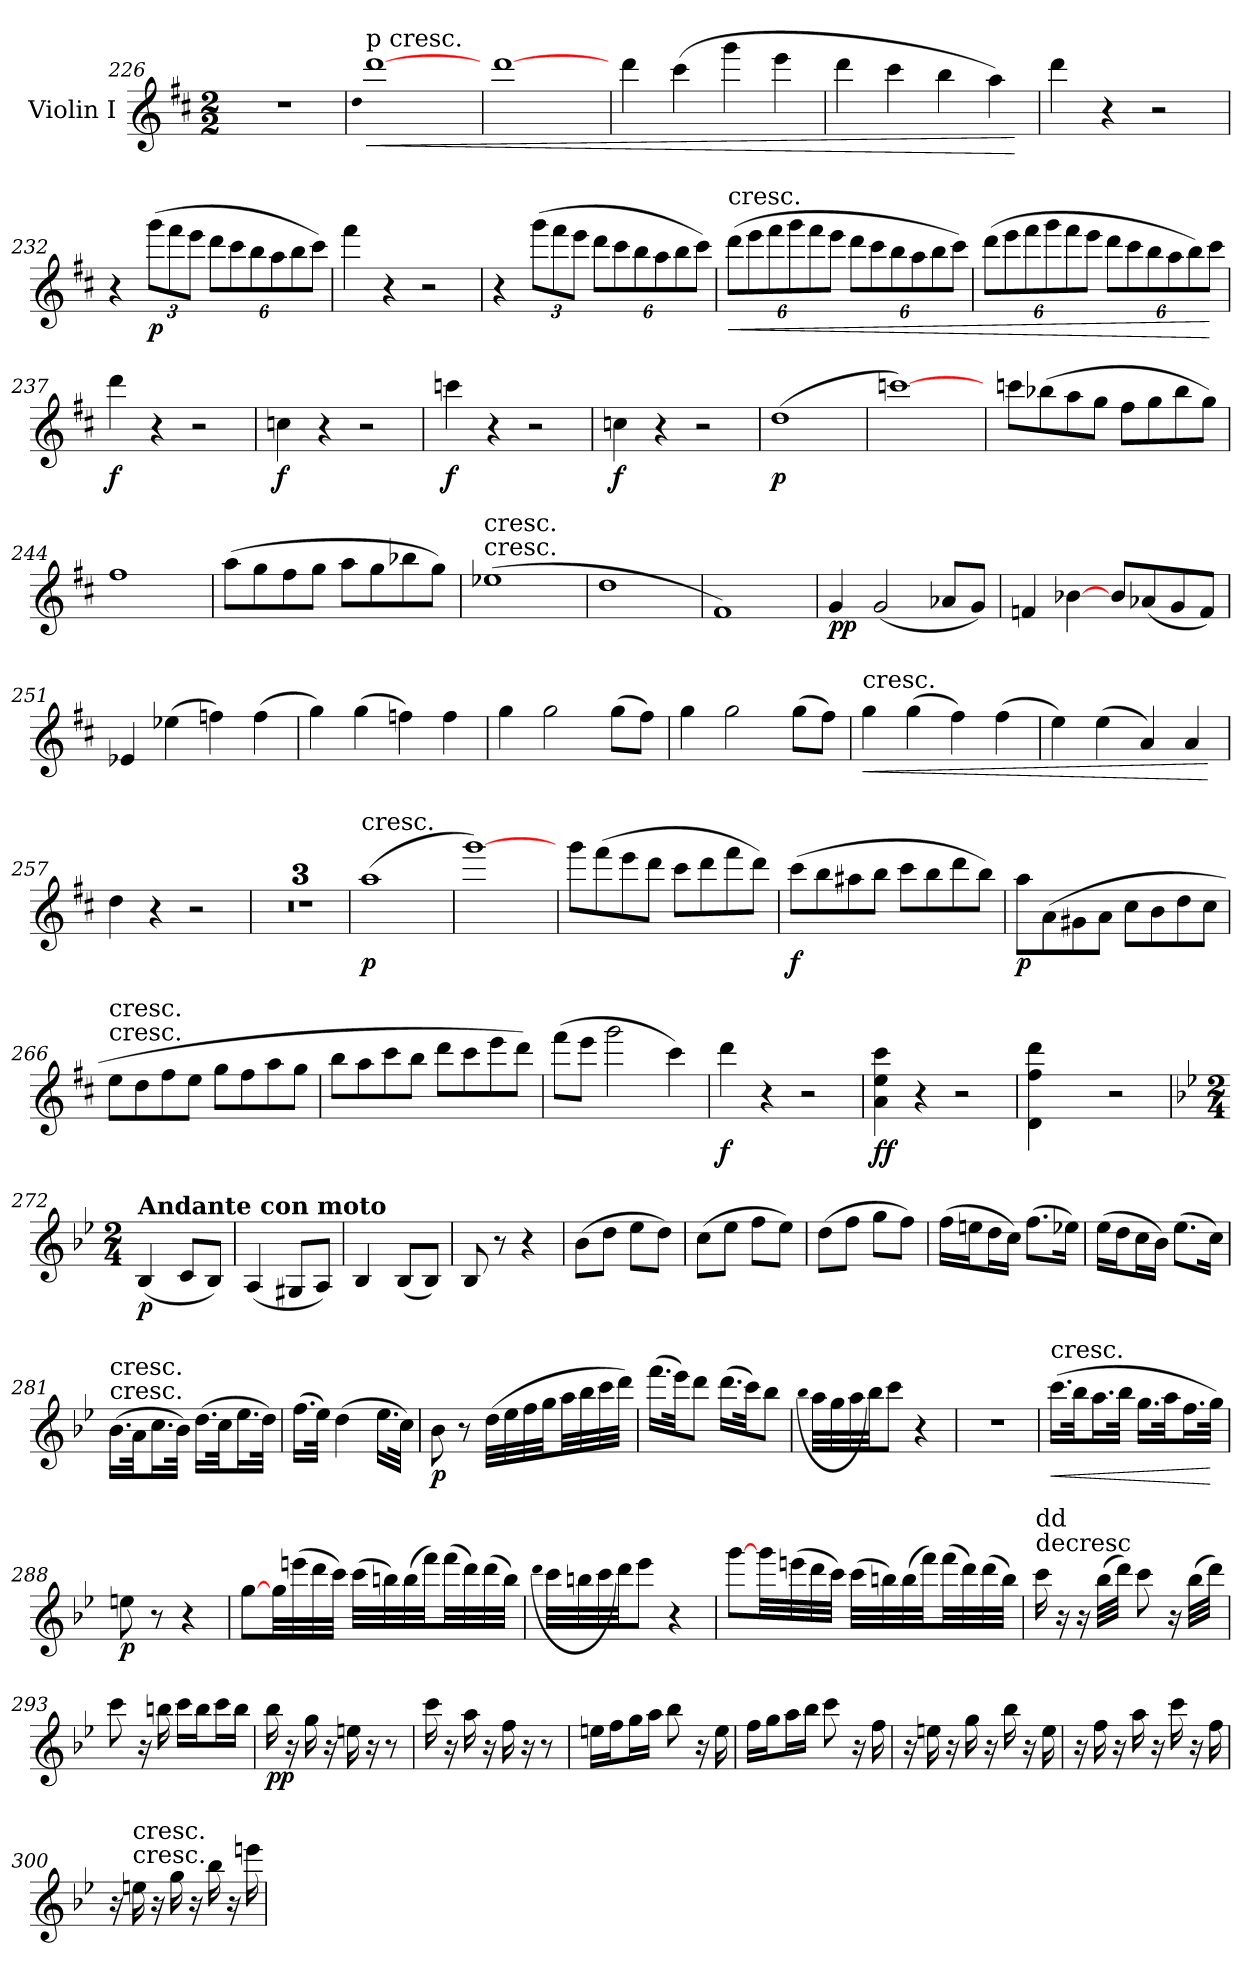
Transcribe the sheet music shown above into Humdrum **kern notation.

**kern	**dynam
*part1	*part1
*staff1	*staff1
*I"Violin I	*
*I'Vln	*
*clefG2	*
*k[f#c#]	*
*D:	*
*M2/2	*
=226	=226
1r	.
=227	=227
qqdd	.
!LO:TX:a:t=p  cresc.	!
!	!LO:HP:b
[1ddd	<
=228	=228
[1ddd	.
=229	=229
4ddd	.
(4ccc#	.
4ggg	.
4eee	.
=230	=230
4ddd	.
4ccc#	.
4bb	.
4aa)	.
.	[
=231	=231
4ddd	.
4r	.
2r	.
=232	=232
4r	.
(12ggg\L	p
12fff#\	.
12eee\J	.
12ddd\L	.
12ccc#\	.
12bb\	.
12aa\	.
12bb\	.
12ccc#\J)	.
=233	=233
4fff#	.
4r	.
2r	.
=234	=234
4r	.
(12ggg\L	.
12fff#\	.
12eee\J	.
12ddd\L	.
12ccc#\	.
12bb\	.
12aa\	.
12bb\	.
12ccc#\J)	.
=235	=235
!LO:TX:a:t=cresc.	!
!	!LO:HP:b
(12ddd\L	<
12eee\	.
12fff#\	.
12ggg\	.
12fff#\	.
12eee\J	.
12ddd\L	.
12ccc#\	.
12bb\	.
12aa\	.
12bb\	.
12ccc#\J)	.
=236	=236
(12ddd\L	.
12eee\	.
12fff#\	.
12ggg\	.
12fff#\	.
12eee\J	.
12ddd\L	.
12ccc#\	.
12bb\	.
12aa\	.
12bb\)	.
12ccc#\J	[
=237	=237
4ddd	f
4r	.
2r	.
=238	=238
4ccn	f
4r	.
2r	.
=239	=239
4cccn	f
4r	.
2r	.
=240	=240
4ccn	f
4r	.
2r	.
=241	=241
(1dd	p
=242	=242
[1cccn)	.
=243	=243
8cccn\L	.
(8bb-X\	.
8aa\	.
8gg\J	.
8ff#\L	.
8gg\	.
8bb-\	.
8gg\J)	.
=244	=244
1ff#	.
=245	=245
(8aa\L	.
8gg\	.
8ff#\	.
8gg\J	.
8aa\L	.
8gg\	.
8bb-X\	.
8gg\J)	.
=246	=246
!LO:TX:t=cresc.	!
!LO:TX:a:t=cresc.	!
(1ee-X	.
=247	=247
1dd	.
=248	=248
1f#)	.
=249	=249
4g	pp
(2g	.
8a-X/L	.
8g/J)	.
=250	=250
4fn	.
[4b-X	.
8b-/L	.
(8a-X/	.
8g/	.
8f/J)	.
=251	=251
4e-X	.
(4ee-X	.
4ffn)	.
(4ff	.
=252	=252
4gg)	.
(4gg	.
4ffn)	.
4ff	.
=253	=253
4gg	.
2gg	.
(8gg\L	.
8ff#\J)	.
=254	=254
4gg	.
2gg	.
(8gg\L	.
8ff#\J)	.
=255	=255
!LO:TX:a:t=cresc.	!
!	!LO:HP:b
4gg	<
(4gg	.
4ff#)	.
(4ff#	.
=256	=256
4ee)	.
(4ee	.
4a)	.
4a	.
.	[
=257	=257
4dd	.
4r	.
2r	.
=258	=258
1r	.
=259	=259
1r	.
=260	=260
1r	.
=261	=261
!LO:TX:a:t=cresc.	!
(1aa	p
=262	=262
[1ggg)	.
=263	=263
8ggg\L	.
(8fff#\	.
8eee\	.
8ddd\J	.
8ccc#\L	.
8ddd\	.
8fff#\	.
8ddd\J)	.
=264	=264
(8ccc#\L	f
8bb\	.
8aa#X\	.
8bb\J	.
8ccc#\L	.
8bb\	.
8ddd\	.
8bb\J)	.
=265	=265
8aa\L	p
(8a\	.
8g#X\	.
8a\J	.
8cc#\L	.
8b\	.
8dd\	.
8cc#\J	.
=266	=266
!LO:TX:t=cresc.	!
!LO:TX:a:t=cresc.	!
8ee\L	.
8dd\	.
8ff#\	.
8ee\J	.
8gg\L	.
8ff#\	.
8aa\	.
8gg\J	.
=267	=267
8bb\L	.
8aa\	.
8ccc#\	.
8bb\J	.
8ddd\L	.
8ccc#\	.
8eee\	.
8ddd\J)	.
=268	=268
(8fff#\L	.
8eee\J	.
2ggg	.
4ccc#)	.
=269	=269
4ddd	f
4r	.
2r	.
=270	=270
4a 4ee 4ccc#	ff
4r	.
2r	.
=271	=271
4d 4ff# 4ddd	.
4ryy	.
2r	.
=272	=272
*k[b-e-]	*
*B-:	*
*M2/4	*
!LO:TX:a:B:t=Andante con moto	!
(4B-	p
8c/L	.
8B-/J)	.
=273	=273
(4A	.
8G#X/L	.
8A/J)	.
=274	=274
4B-	.
(8B-/L	.
8B-/J)	.
=275	=275
8B-	.
8r	.
4r	.
=276	=276
(8b-\L	.
8dd\J	.
8ee-\L	.
8dd\J)	.
=277	=277
(8cc\L	.
8ee-\J	.
8ff\L	.
8ee-\J)	.
=278	=278
(8dd\L	.
8ff\J	.
8gg\L	.
8ff\J)	.
=279	=279
(16ff\LL	.
16een\J	.
16dd\L	.
16cc\JJ)	.
(8.ff\L	.
16ee-X\Jk)	.
=280	=280
(16ee-\LL	.
16dd\J	.
16cc\L	.
16b-\JJ)	.
(8.ee-\L	.
16cc\Jk)	.
=281	=281
!LO:TX:t=cresc.	!
!LO:TX:a:t=cresc.	!
(16.b-\LL	.
32a\Jk	.
16.cc\L	.
32b-\JJk)	.
(16.dd\LL	.
32cc\Jk	.
16.ee-\L	.
32dd\JJk)	.
=282	=282
(16.ff\LL	.
32ee-\JJk)	.
(4dd	.
16.ee-\LL	.
32cc\JJk)	.
=283	=283
8b-	p
8r	.
(32dd\LLL	.
32ee-\	.
32ff\	.
32gg\JJ	.
32aa\LL	.
32bb-\	.
32ccc\	.
32ddd\JJJ)	.
=284	=284
(16.fff\LL	.
32eee-\Jk)	.
8ddd\J	.
(16.ddd\LL	.
32ccc\Jk)	.
8bb-\J	.
=285	=285
(qqbb-	.
32aa\LLL	.
32gg\	.
32aa\	.
32bb-\JJ)	.
8ccc\J	.
4r	.
=286	=286
2r	.
=287	=287
!LO:TX:a:t=cresc.	!
!	!LO:HP:b
(16.ccc\LL	<
32bb-\Jk	.
16.aa\L	.
32bb-\JJk	.
16.gg\LL	.
32aa\Jk	.
16.ff\L	.
32gg\JJk)	[
=288	=288
8een	p
8r	.
4r	.
=289	=289
[8gg\L	.
32gg\LL	.
(32eeen\	.
32ddd\	.
32ccc\JJJ)	.
(32ccc\LLL	.
32bbn\)	.
(32bb\	.
32fff\JJ)	.
(32fff\LL	.
32ddd\)	.
(32ddd\	.
32bb\JJJ)	.
=290	=290
(qqddd	.
32ccc\LLL	.
32bbn\	.
32ccc\	.
32ddd\JJ)	.
8eee-\J	.
4r	.
=291	=291
[8ggg\L	.
32ggg\LL	.
(32eeen\	.
32ddd\	.
32ccc\JJJ)	.
(32ccc\LLL	.
32bbn\)	.
(32bb\	.
32fff\JJ)	.
(32fff\LL	.
32ddd\)	.
(32ddd\	.
32bb\JJJ)	.
=292	=292
!LO:TX:a:t=decresc	!
!LO:TX:a:t=dd	!
16ccc	.
16r	.
16r	.
(32bb-\LLL	.
32ddd\JJJ)	.
8ccc	.
16r	.
(32bb-\LLL	.
32ddd\JJJ)	.
=293	=293
8ccc	.
16r	.
16bbn	.
16ccc\LL	.
16bb\J	.
16ccc\L	.
16bb\JJ	.
=294	=294
16bb-	pp
16r	.
16gg	.
16r	.
16een	.
16r	.
8r	.
=295	=295
16ccc	.
16r	.
16aa	.
16r	.
16ff	.
16r	.
8r	.
=296	=296
16een\LL	.
16ff\J	.
16gg\L	.
16aa\JJ	.
8bb-	.
16r	.
16ee	.
=297	=297
16ff\LL	.
16gg\J	.
16aa\L	.
16bb-\JJ	.
8ccc	.
16r	.
16ff	.
=298	=298
16r	.
16een	.
16r	.
16gg	.
16r	.
16bb-	.
16r	.
16ee	.
=299	=299
16r	.
16ff	.
16r	.
16aa	.
16r	.
16ccc	.
16r	.
16ff	.
=300	=300
16r	.
!LO:TX:t=cresc.	!
!LO:TX:a:t=cresc.	!
16een	.
16r	.
16gg	.
16r	.
16bb-	.
16r	.
16eeen	.
=	=
*-	*-
